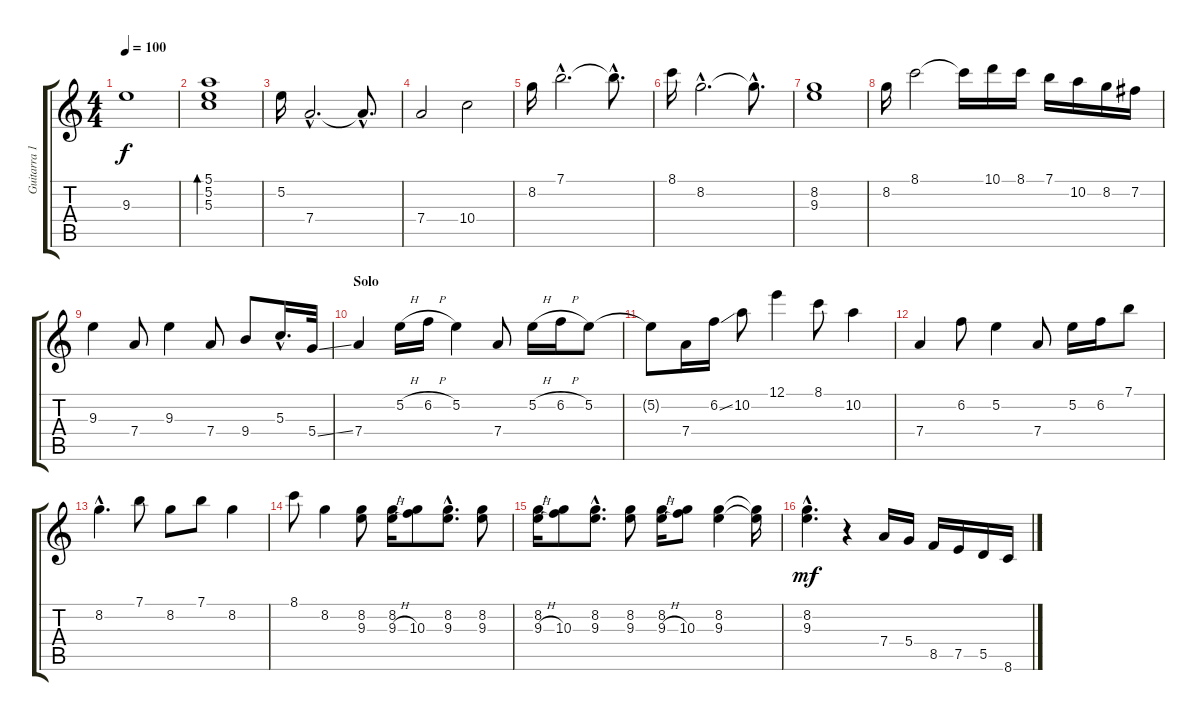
\track ("Guitarra 1" "Guitarra 1") {instrument acousticguitarsteel}
\staff {score tabs}
\tuning (E4 B3 G3 D3 A2 E2) {hide}
\ts (4 4)
\tempo 100
\clef g2
\ks c
9.3.1{dy f} |
(5.1 5.2 5.3).1{bd 30} |
5.2.16 7.4{hac}.2{d} 7.4{hac t}.8{d} |
7.4.2 10.4.2 |
8.2.16 7.1{hac}.2{d} 7.1{hac t}.8{d} |
8.1.16 8.2{hac}.2{d} 8.2{hac t}.8{d} |
(8.2 9.3).1 |
8.2.16 8.1.2 8.1{t}.16 10.1.16 8.1.16 7.1.16 10.2.16 8.2.16 7.2.16 |
9.3.4 7.4.8 9.3.4 7.4.8 9.4.8 5.3{hac}.16{d} 5.4{ss}.32{volume 8} |
\section ("" "Solo")
7.4.4 5.2{h}.16 6.2{h}.16 5.2.4 7.4.8 5.2{h}.16 6.2{h}.16 5.2.8 |
5.2{t}.8 7.4.16 6.2{ss}.16 10.2.8 12.1.4 8.1.8 10.2.4 |
7.4.4 6.2.8 5.2.4 7.4.8 5.2.16 6.2.16 7.1.8 |
8.2{hac}.4{d} 7.1.8 8.2.8 7.1.8 8.2.4 |
8.1.8 8.2.4 (8.2 9.3).8 (8.2 9.3{h}).16 (8.2{t} 10.3).8 (8.2{hac} 9.3{hac}).8{d} (8.2 9.3).8 |
(8.2 9.3{h}).16 (8.2{t} 10.3).8 (8.2{hac} 9.3{hac}).8{d} (8.2 9.3).8 (8.2 9.3{h}).16 (8.2{t} 10.3).8 (8.2 9.3).4 (8.2{t} 9.3{t}).16 |
(8.2{hac} 9.3{hac}).4{d dy mf} r.4 7.4.16 5.4.16 8.5.16 7.5.16 5.5.16 8.6.16
